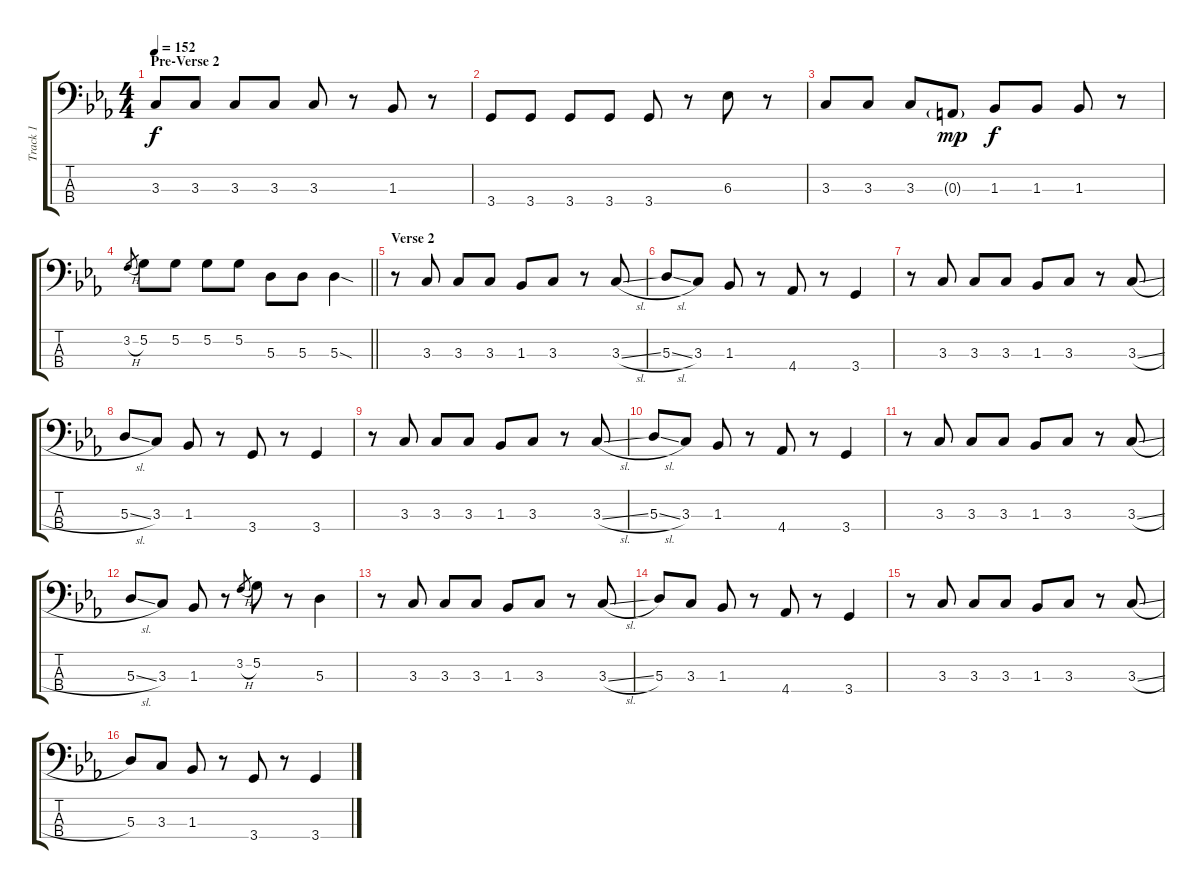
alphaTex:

\track ("Track 1" "Track 1") {instrument electricbasspick}
\staff {score tabs}
\tuning (G2 D2 A1 E1) {hide}
\ts (4 4)
\section ("" "Pre-Verse 2")
\tempo 152
\clef f4
\ks eb
3.3.8{dy f} 3.3.8 3.3.8 3.3.8 3.3.8 r.8 1.3.8 r.8 |
3.4.8 3.4.8 3.4.8 3.4.8 3.4.8 r.8 6.3.8 r.8 |
3.3.8 3.3.8 3.3.8 0.3{g}.8{dy mp} 1.3.8{dy f} 1.3.8 1.3.8 r.8 |
\barLineRight lightlight
3.2{h}.8{gr} 5.2.8 5.2.8 5.2.8 5.2.8 5.3.8 5.3.8 5.3{sod}.4 |
\section ("" "Verse 2")
r.8 3.3.8 3.3.8 3.3.8 1.3.8 3.3.8 r.8 3.3{sl}.8 |
5.3{sl}.8 3.3.8 1.3.8 r.8 4.4.8 r.8 3.4.4 |
r.8 3.3.8 3.3.8 3.3.8 1.3.8 3.3.8 r.8 3.3{sl}.8 |
5.3{sl}.8 3.3.8 1.3.8 r.8 3.4.8 r.8 3.4.4 |
r.8 3.3.8 3.3.8 3.3.8 1.3.8 3.3.8 r.8 3.3{sl}.8 |
5.3{sl}.8 3.3.8 1.3.8 r.8 4.4.8 r.8 3.4.4 |
r.8 3.3.8 3.3.8 3.3.8 1.3.8 3.3.8 r.8 3.3{sl}.8 |
5.3{sl}.8 3.3.8 1.3.8 r.8 3.2{h}.8{gr} 5.2.8 r.8 5.3.4 |
r.8 3.3.8 3.3.8 3.3.8 1.3.8 3.3.8 r.8 3.3{sl}.8 |
5.3.8 3.3.8 1.3.8 r.8 4.4.8 r.8 3.4.4 |
r.8 3.3.8 3.3.8 3.3.8 1.3.8 3.3.8 r.8 3.3{sl}.8 |
5.3.8 3.3.8 1.3.8 r.8 3.4.8 r.8 3.4.4
